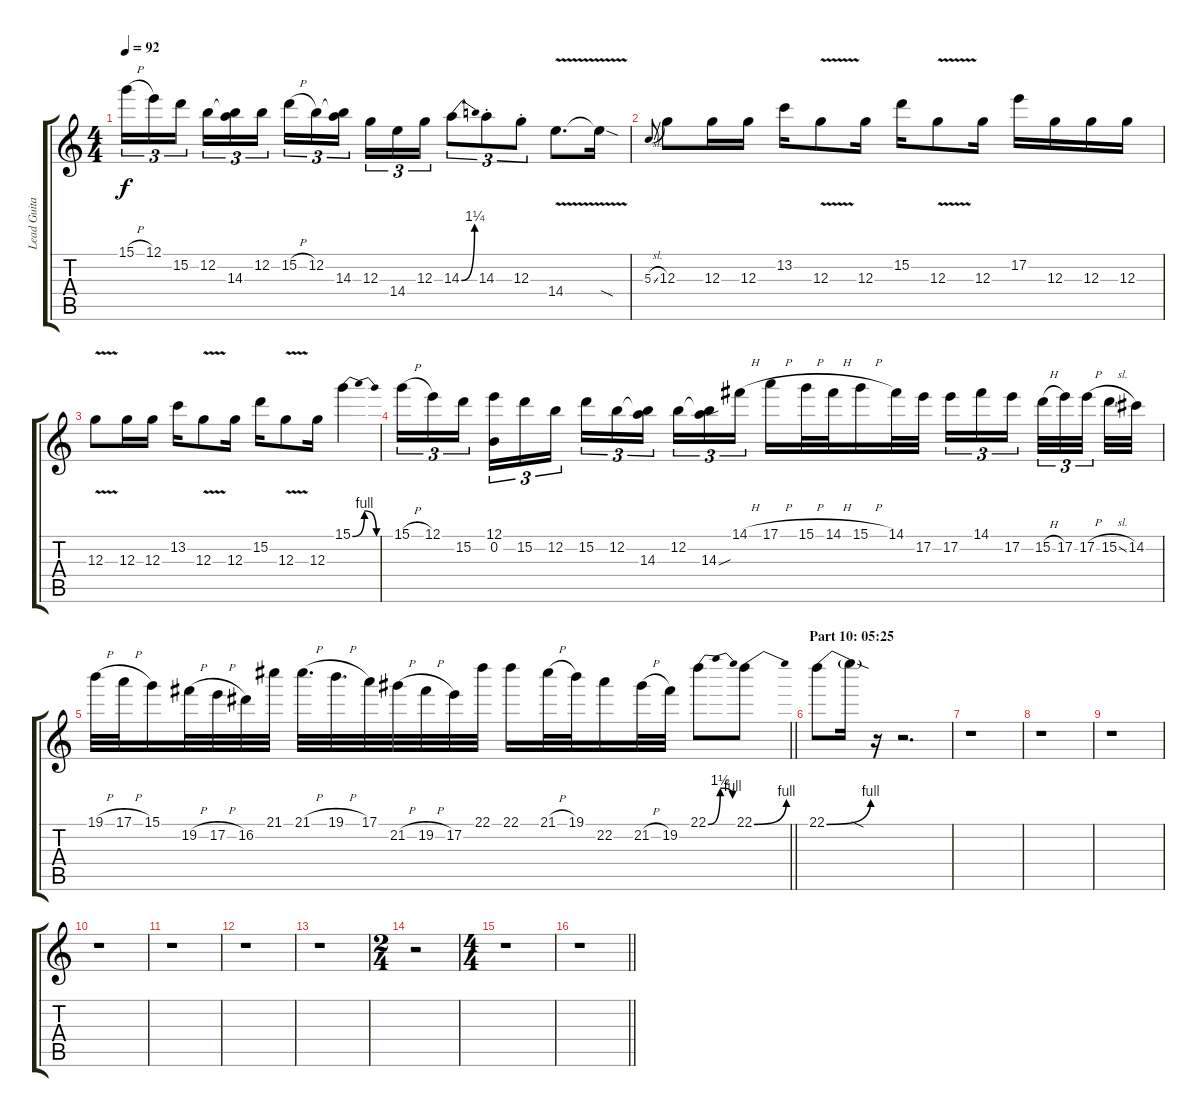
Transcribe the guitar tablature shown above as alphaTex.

\track ("Lead Guitar 1 (Distortion)" "Lead Guita") {instrument overdrivenguitar}
\staff {score tabs}
\tuning (E4 B3 G3 D3 A2 E2) {hide}
\ts (4 4)
\tempo 92
\clef g2
\ks c
15.1{h}.16{tu (3 2) dy f} 12.1.16{tu (3 2)} 15.2.16{tu (3 2) beam splitsecondary} 12.2.16{tu (3 2)} (12.2{t} 14.3).16{tu (3 2)} 12.2.16{tu (3 2)} 15.2{h}.16{tu (3 2)} 12.2.16{tu (3 2)} (12.2{t} 14.3).16{tu (3 2) beam splitsecondary} 12.3.16{tu (3 2)} 14.4.16{tu (3 2)} 12.3.16{tu (3 2)} 14.3{be (bend 0 0 60 5)}.8{tu (3 2)} 14.3{st}.8{tu (3 2)} 12.3{st}.8{tu (3 2)} 14.4{v}.8{d} 14.4{sod t}.16 |
5.3{sl}.8{gr onbeat} 12.3.8 12.3.16 12.3.16 13.2.16 12.3{v}.8 12.3.16 15.2.16 12.3{v}.8 12.3.16 17.2.16 12.3.16 12.3.16 12.3.16 |
12.3{v}.8 12.3.16 12.3.16 13.2.16 12.3{v}.8 12.3.16 15.2.16 12.3{v}.8 12.3.16 15.1{be (bendrelease 0 0 5 4 30 4 60 0)}.4 |
15.1{h}.16{tu (3 2)} 12.1.16{tu (3 2)} 15.2.16{tu (3 2) beam splitsecondary} (12.1 0.2).16{tu (3 2)} 15.2.16{tu (3 2)} 12.2.16{tu (3 2)} 15.2.16{tu (3 2)} 12.2.16{tu (3 2)} (12.2{t} 14.3).16{tu (3 2) beam splitsecondary} 12.2.16{tu (3 2)} (12.2{t} 14.3{sou}).16{tu (3 2)} 14.1{h}.16{tu (3 2)} 17.1{h}.16 15.1{h}.32 14.1{h}.32 15.1{h}.16 14.1.32 17.2.32 17.2.16{tu (3 2)} 14.1.16{tu (3 2)} 17.2.16{tu (3 2) beam splitsecondary} 15.2{h}.32{tu (3 2)} 17.2.32{tu (3 2)} 17.2{h}.32{tu (3 2) beam splitsecondary} 15.2{sl}.32 14.2.32 |
\barLineRight lightlight
19.1{h}.32 17.1{h}.32 15.1.16 19.2{h}.32 17.2{h}.32 16.2.32 21.1.32 21.1{h}.32{d} 19.1{h}.32{d} 17.1.32 21.2{h}.32 19.2{h}.32 17.2.32 22.1.32 22.1.16 21.1{h}.32 19.1.32 22.2.16 21.2{h}.32 19.2.32 22.1{be (bendrelease 0 0 15 6 15 6 60 4)}.8 22.1{be (bend 0 0 60 4)}.8 |
\section ("" "Part 10: 05:25")
22.1{be (bend 0 0 60 4)}.8 22.1{sod t}.16 r.16 r.2{d} |
r.1 |
r.1 |
r.1 |
r.1 |
r.1 |
r.1 |
r.1 |
\ts (2 4)
r.2 |
\ts (4 4)
r.1 |
\barLineRight lightlight
r.1
